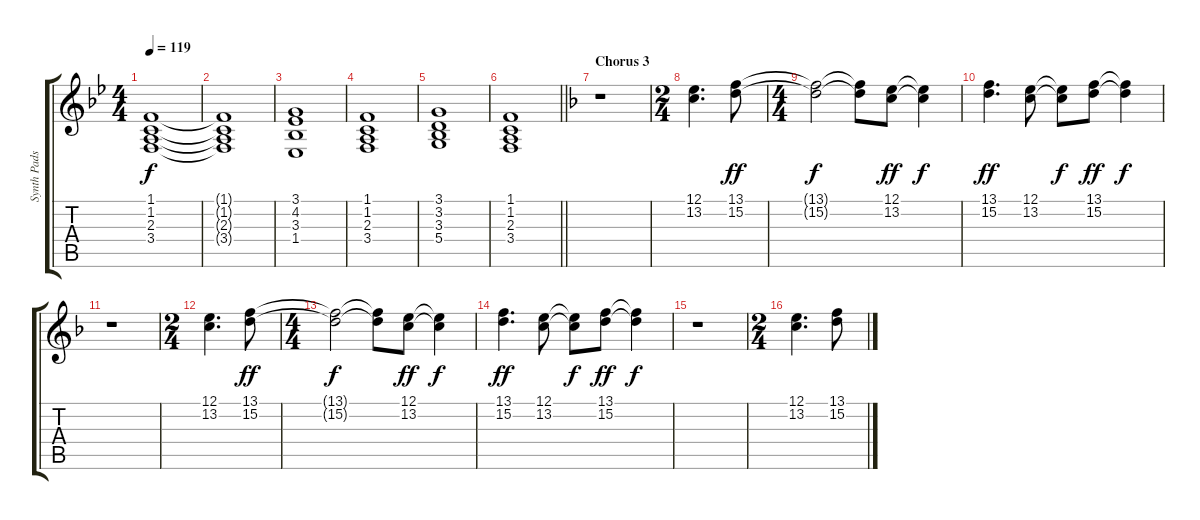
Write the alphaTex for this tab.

\track ("Synth Pads" "Synth Pads") {instrument pad2warm}
\staff {score tabs}
\tuning (E4 B3 G3 D3 A2 E2) {hide}
\ts (4 4)
\tempo 119
\clef g2
\ks bb
(1.1 1.2 2.3 3.4).1{dy f} |
(1.1{t} 1.2{t} 2.3{t} 3.4{t}).1 |
(3.1 4.2 3.3 1.4).1 |
(1.1 1.2 2.3 3.4).1 |
(3.1 3.2 3.3 5.4).1 |
\barLineRight lightlight
(1.1 1.2 2.3 3.4).1 |
\section ("" "Chorus 3")
\ks f
r.1{volume 10} |
\ts (2 4)
(12.1 13.2).4{d} (13.1 15.2).8{dy ff} |
\ts (4 4)
(13.1{t} 15.2{t}).2{dy f} (13.1{t} 15.2{t}).8 (12.1 13.2).8{dy ff} (12.1{t} 13.2{t}).4{dy f} |
(13.1 15.2).4{d dy ff} (12.1 13.2).8 (12.1{t} 13.2{t}).8{dy f} (13.1 15.2).8{dy ff} (13.1{t} 15.2{t}).4{dy f} |
r.1 |
\ts (2 4)
(12.1 13.2).4{d} (13.1 15.2).8{dy ff} |
\ts (4 4)
(13.1{t} 15.2{t}).2{dy f} (13.1{t} 15.2{t}).8 (12.1 13.2).8{dy ff} (12.1{t} 13.2{t}).4{dy f} |
(13.1 15.2).4{d dy ff} (12.1 13.2).8 (12.1{t} 13.2{t}).8{dy f} (13.1 15.2).8{dy ff} (13.1{t} 15.2{t}).4{dy f} |
r.1 |
\ts (2 4)
(12.1 13.2).4{d} (13.1 15.2).8
